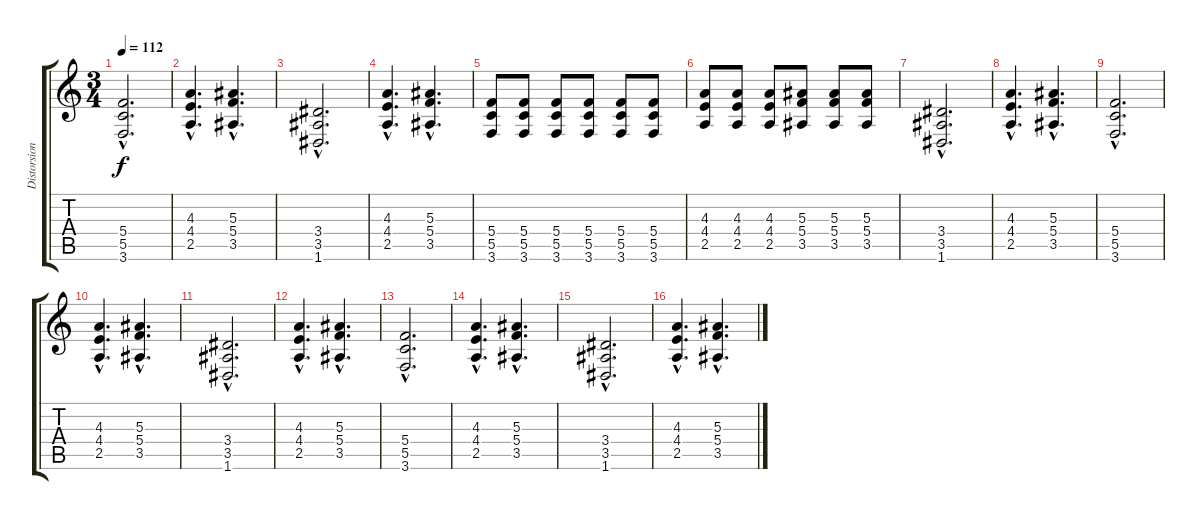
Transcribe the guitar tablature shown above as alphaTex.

\track ("Distorsion Guitar 2" "Distorsion") {instrument overdrivenguitar}
\staff {score tabs}
\tuning (D4 A3 F3 C3 G2 D2) {hide}
\ts (3 4)
\tempo 112
\clef g2
\ks c
(5.4{hac} 5.5{hac} 3.6{hac}).2{d dy f} |
(4.3{hac} 4.4{hac} 2.5{hac}).4{d} (5.3{hac} 5.4{hac} 3.5{hac}).4{d} |
(3.4{hac} 3.5{hac} 1.6{hac}).2{d} |
(4.3{hac} 4.4{hac} 2.5{hac}).4{d} (5.3{hac} 5.4{hac} 3.5{hac}).4{d} |
(5.4 5.5 3.6).8 (5.4 5.5 3.6).8 (5.4 5.5 3.6).8 (5.4 5.5 3.6).8 (5.4 5.5 3.6).8 (5.4 5.5 3.6).8 |
(4.3 4.4 2.5).8 (4.3 4.4 2.5).8 (4.3 4.4 2.5).8 (5.3 5.4 3.5).8 (5.3 5.4 3.5).8 (5.3 5.4 3.5).8 |
(3.4{hac} 3.5{hac} 1.6{hac}).2{d} |
(4.3{hac} 4.4{hac} 2.5{hac}).4{d} (5.3{hac} 5.4{hac} 3.5{hac}).4{d} |
(5.4{hac} 5.5{hac} 3.6{hac}).2{d} |
(4.3{hac} 4.4{hac} 2.5{hac}).4{d} (5.3{hac} 5.4{hac} 3.5{hac}).4{d} |
(3.4{hac} 3.5{hac} 1.6{hac}).2{d} |
(4.3{hac} 4.4{hac} 2.5{hac}).4{d} (5.3{hac} 5.4{hac} 3.5{hac}).4{d} |
(5.4{hac} 5.5{hac} 3.6{hac}).2{d} |
(4.3{hac} 4.4{hac} 2.5{hac}).4{d} (5.3{hac} 5.4{hac} 3.5{hac}).4{d} |
(3.4{hac} 3.5{hac} 1.6{hac}).2{d} |
(4.3{hac} 4.4{hac} 2.5{hac}).4{d} (5.3{hac} 5.4{hac} 3.5{hac}).4{d}
